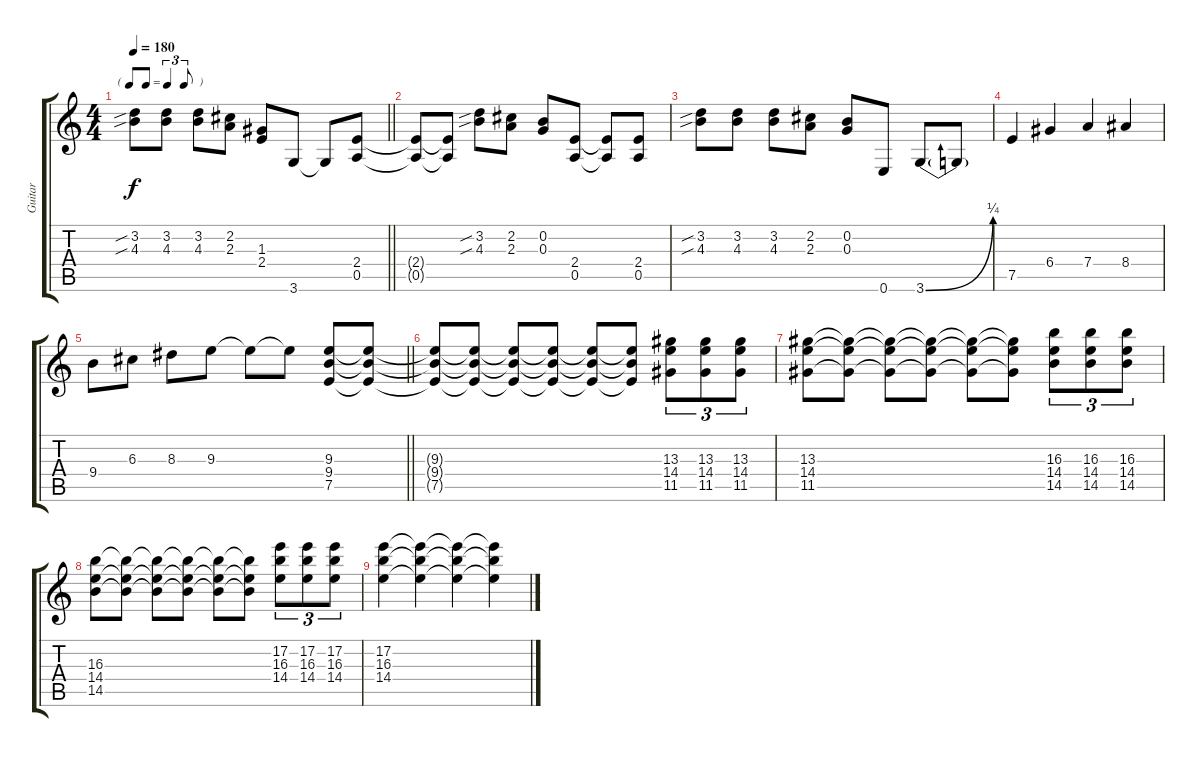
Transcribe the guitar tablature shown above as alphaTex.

\track ("Guitar" "Guitar") {instrument overdrivenguitar}
\staff {score tabs}
\tuning (E4 B3 G3 D3 A2 E2) {hide}
\ts (4 4)
\tf triplet8th
\tempo 180
\clef g2
\barLineRight lightlight
\ks c
(3.2{sib} 4.3{sib}).8{dy f} (3.2 4.3).8 (3.2 4.3).8 (2.2 2.3).8 (1.3 2.4).8 3.6.8 3.6{t}.8 (2.4 0.5).8 |
(2.4{t} 0.5{t}).8 (2.4{t} 0.5{t}).8 (3.2{sib} 4.3{sib}).8 (2.2 2.3).8 (0.2 0.3).8 (2.4 0.5).8 (2.4{t} 0.5{t}).8 (2.4 0.5).8 |
(3.2{sib} 4.3{sib}).8 (3.2 4.3).8 (3.2 4.3).8 (2.2 2.3).8 (0.2 0.3).8 0.6.8 3.6{be (bend 0 0 60 1)}.8 3.6{t}.8 |
7.5.4 6.4.4 7.4.4 8.4.4 |
\barLineRight lightlight
9.4.8 6.3.8 8.3.8 9.3.8 9.3{t}.8 9.3{t}.8 (9.3 9.4 7.5).8 (9.3{t} 9.4{t} 7.5{t}).8 |
(9.3{t} 9.4{t} 7.5{t}).8 (9.3{t} 9.4{t} 7.5{t}).8 (9.3{t} 9.4{t} 7.5{t}).8 (9.3{t} 9.4{t} 7.5{t}).8 (9.3{t} 9.4{t} 7.5{t}).8 (9.3{t} 9.4{t} 7.5{t}).8 (13.3 14.4 11.5).8{tu (3 2)} (13.3 14.4 11.5).8{tu (3 2)} (13.3 14.4 11.5).8{tu (3 2)} |
(13.3 14.4 11.5).8 (13.3{t} 14.4{t} 11.5{t}).8 (13.3{t} 14.4{t} 11.5{t}).8 (13.3{t} 14.4{t} 11.5{t}).8 (13.3{t} 14.4{t} 11.5{t}).8 (13.3{t} 14.4{t} 11.5{t}).8 (16.3 14.4 14.5).8{tu (3 2)} (16.3 14.4 14.5).8{tu (3 2)} (16.3 14.4 14.5).8{tu (3 2)} |
(16.3 14.4 14.5).8 (16.3{t} 14.4{t} 14.5{t}).8 (16.3{t} 14.4{t} 14.5{t}).8 (16.3{t} 14.4{t} 14.5{t}).8 (16.3{t} 14.4{t} 14.5{t}).8 (16.3{t} 14.4{t} 14.5{t}).8 (17.2 16.3 14.4).8{tu (3 2)} (17.2 16.3 14.4).8{tu (3 2)} (17.2 16.3 14.4).8{tu (3 2)} |
(17.2 16.3 14.4).4 (17.2{t} 16.3{t} 14.4{t}).4 (17.2{t} 16.3{t} 14.4{t}).4 (17.2{t} 16.3{t} 14.4{t}).4
